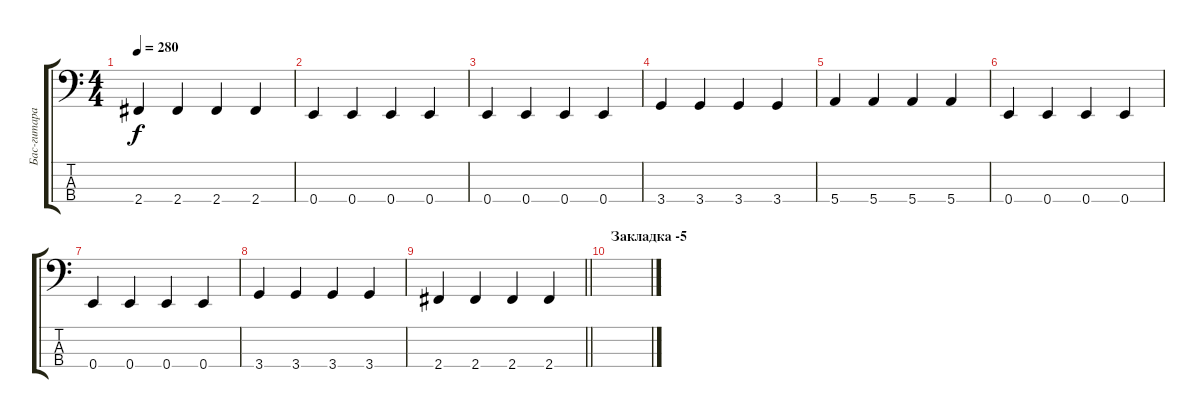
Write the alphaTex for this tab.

\track ("Бас-гитара" "Бас-гитара") {instrument electricbasspick}
\staff {score tabs}
\tuning (G2 D2 A1 E1) {hide}
\ts (4 4)
\tempo 280
\clef f4
\ks c
2.4.4{dy f} 2.4.4 2.4.4 2.4.4 |
0.4.4 0.4.4 0.4.4 0.4.4 |
0.4.4 0.4.4 0.4.4 0.4.4 |
3.4.4 3.4.4 3.4.4 3.4.4 |
5.4.4 5.4.4 5.4.4 5.4.4 |
0.4.4 0.4.4 0.4.4 0.4.4 |
0.4.4 0.4.4 0.4.4 0.4.4 |
3.4.4 3.4.4 3.4.4 3.4.4 |
\barLineRight lightlight
2.4.4 2.4.4 2.4.4 2.4.4 |
\section ("" "Закладка -5")
